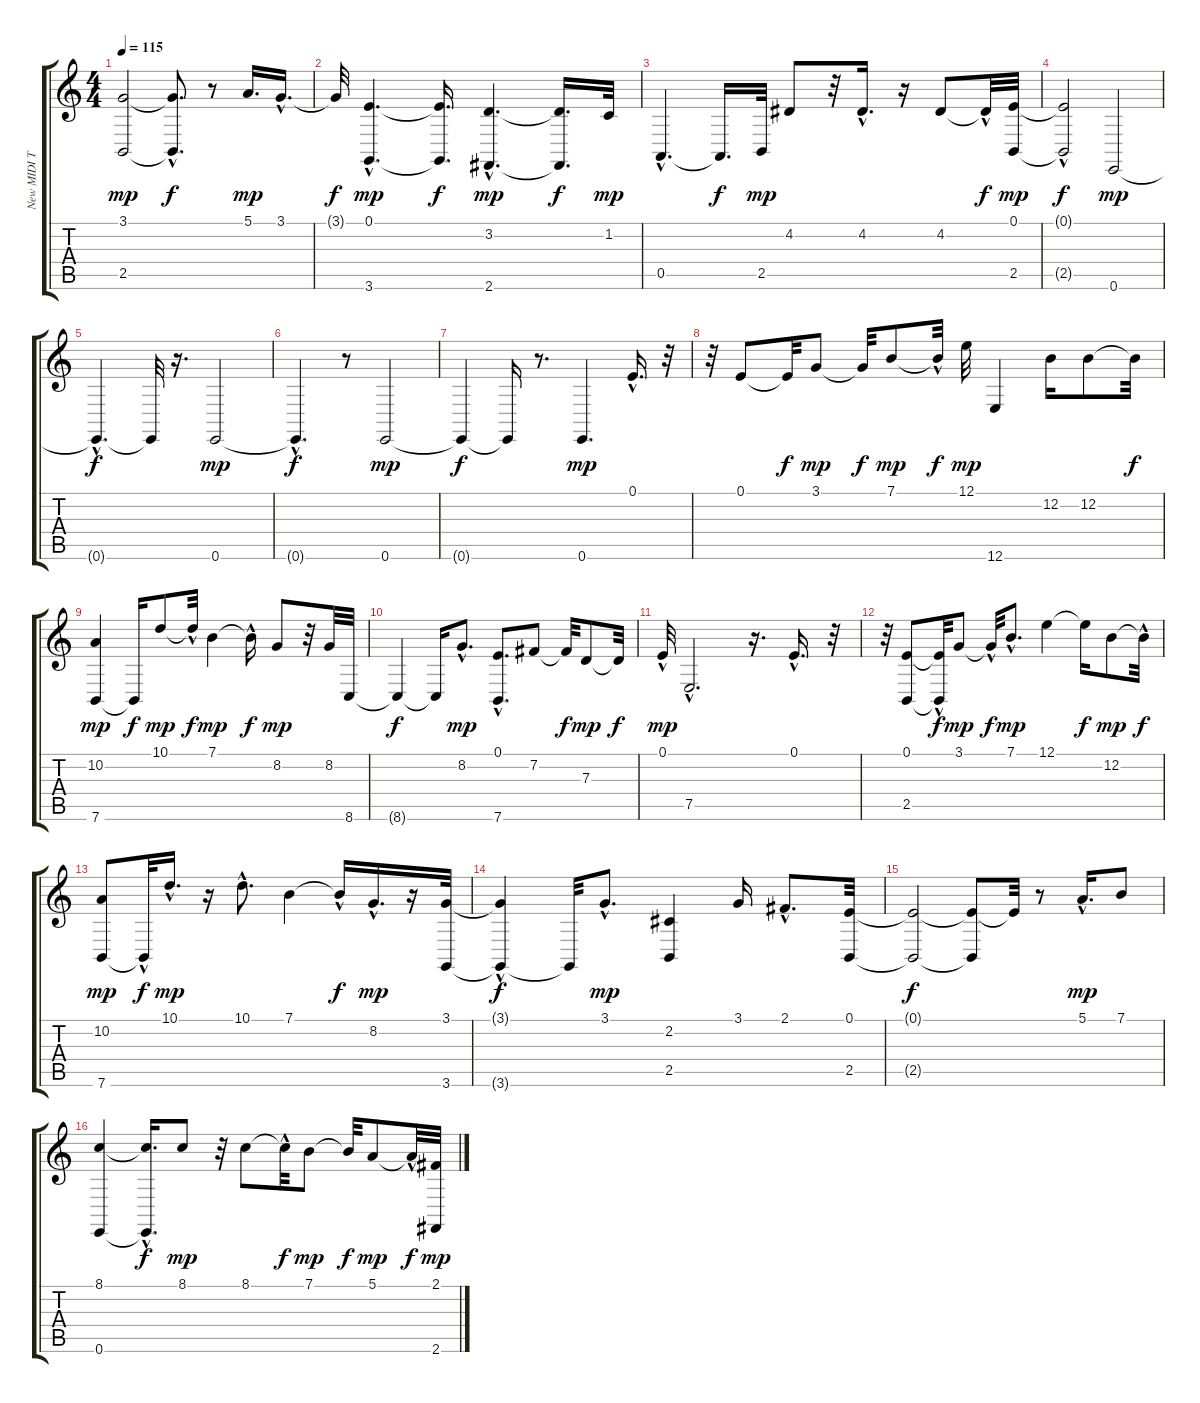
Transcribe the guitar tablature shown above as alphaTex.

\track ("New MIDI Track" "New MIDI T") {instrument celesta}
\staff {score tabs}
\tuning (E4 B3 G3 D3 A2 E2) {hide}
\ts (4 4)
\tempo 115
\clef g2
\ks c
(3.1 2.5).2{dy mp} (3.1{hac t} 2.5{hac t}).8{d dy f} r.8 5.1.16{d dy mp} 3.1{hac}.16{d} |
3.1{t}.32{dy f} (0.1{hac} 3.6{hac}).4{d dy mp} (0.1{t} 3.6{t}).16{d dy f} (3.2{hac} 2.6{hac}).4{d dy mp} (3.2{t} 2.6{t}).16{d dy f} 1.2.32{dy mp} |
0.5{hac}.4{d} 0.5{t}.16{d dy f} 2.5.32{dy mp} 4.2.8 r.32 4.2{hac}.16{d} r.16 4.2.8 4.2{hac t}.32{dy f} (0.1 2.5).32{dy mp} |
(0.1{t} 2.5{hac t}).2{dy f} 0.6.2{dy mp} |
0.6{hac t}.4{d dy f} 0.6{t}.32 r.16{d} 0.6.2{dy mp} |
0.6{hac t}.4{d dy f} r.8 0.6.2{dy mp} |
0.6{t}.4{dy f} 0.6{t}.16 r.8{d} 0.6.4{d dy mp} 0.1{hac}.16{d} r.32 |
r.32 0.1.8 0.1{t}.32{dy f} 3.1.8{dy mp} 3.1{t}.32{dy f} 7.1.8{dy mp} 7.1{hac t}.32{dy f} 12.1.32{dy mp} 12.6.4 12.2.16 12.2.8 12.2{t}.32{dy f} |
(10.2 7.6).4{dy mp} 7.6{t}.16{dy f} 10.1.8{dy mp} 10.1{hac t}.32{dy f} 7.1.4{dy mp} 7.1{hac t}.16{dy f} 8.2.8{dy mp} r.32 8.2.32 8.6.32 |
8.6{t}.4{dy f} 8.6{t}.16 8.2{hac}.8{d dy mp} (0.1{hac} 7.6).8{d} 7.2.8 7.2{t}.32{dy f} 7.3.8{dy mp} 7.3{t}.32{dy f} |
0.1{hac}.32{dy mp} 7.5{hac}.2{d} r.16{d} 0.1{hac}.16{d} r.32 |
r.32 (0.1 2.5).8 (0.1{t} 2.5{hac t}).32{dy f} 3.1.8{dy mp} 3.1{hac t}.32{dy f} 7.1{hac}.8{d dy mp} 12.1.4 12.1{t}.16{dy f} 12.2.8{dy mp} 12.2{hac t}.32{dy f} |
(10.2 7.6).8{dy mp} 7.6{hac t}.32{dy f} 10.1{hac}.16{d dy mp} r.16 10.1{hac}.8{d} 7.1.4 7.1{hac t}.16{dy f} 8.2{hac}.16{d dy mp} r.16 (3.1 3.6).32 |
(3.1{hac t} 3.6{t}).4{dy f} 3.6{t}.32 3.1{hac}.8{d dy mp} (2.2 2.5).4 3.1.16 2.1{hac}.8{d} (0.1 2.5).32 |
(0.1{t} 2.5{t}).2{dy f} (0.1{t} 2.5{t}).8 0.1{t}.32 r.8 5.1{hac}.16{d dy mp} 7.1.8 |
(8.1 0.6).4 (8.1{t} 0.6{hac t}).16{d dy f} 8.1.8{dy mp} r.32 8.1.8 8.1{hac t}.32{dy f} 7.1.8{dy mp} 7.1{t}.32{dy f} 5.1.8{dy mp} 5.1{hac t}.32{dy f} (2.1 2.6).32{dy mp}
